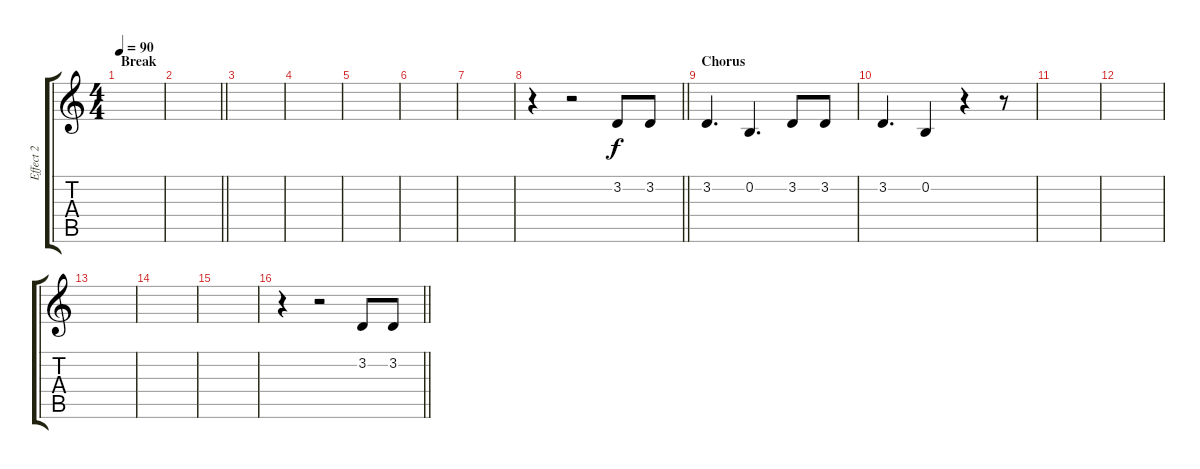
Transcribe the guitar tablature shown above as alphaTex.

\track ("Effect 2" "Effect 2") {instrument piccolo}
\staff {score tabs}
\tuning (E4 B3 G3 D3 A2 E2) {hide}
\ts (4 4)
\section ("" "Break")
\tempo 90
\clef g2
\ks c
|
\barLineRight lightlight
|
|
|
|
|
|
\barLineRight lightlight
r.4 r.2 3.2.8 3.2.8 |
\section ("" "Chorus")
3.2.4{d} 0.2.4{d} 3.2.8 3.2.8 |
3.2.4{d} 0.2.4 r.4 r.8 |
|
|
|
|
|
\barLineRight lightlight
r.4 r.2 3.2.8 3.2.8
